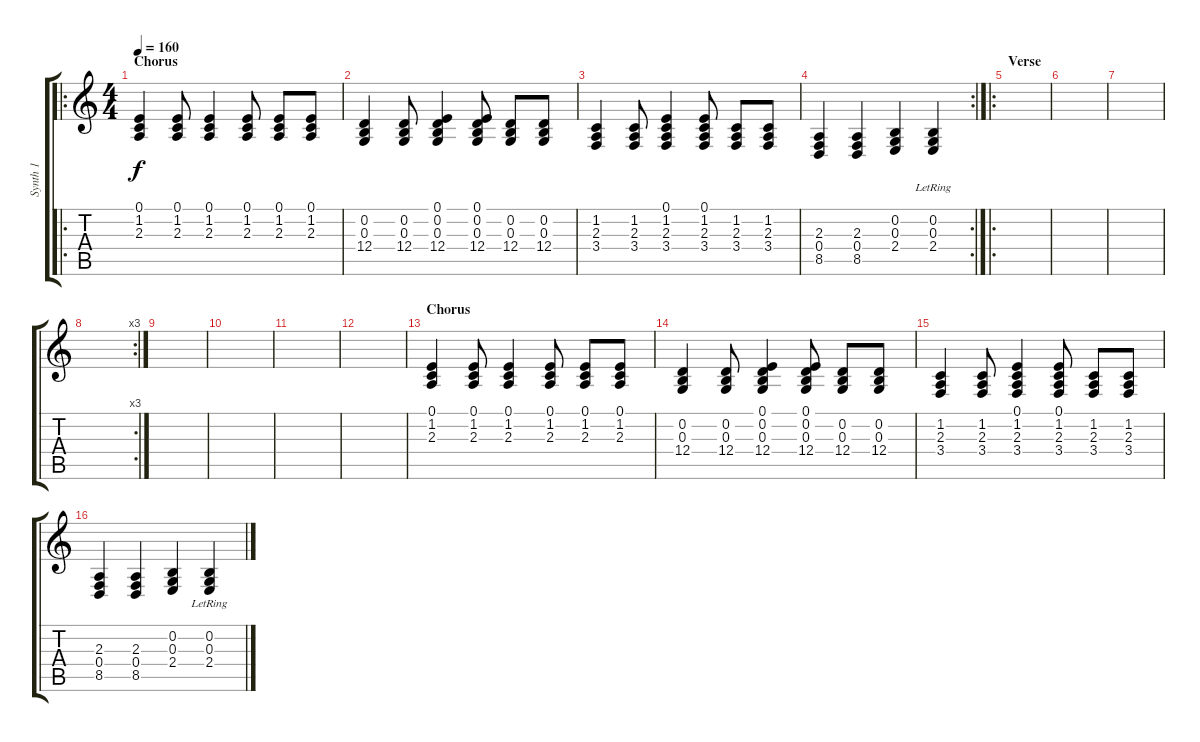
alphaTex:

\track ("Synth 1" "Synth 1") {instrument lead1square}
\staff {score tabs}
\tuning (E4 B3 G3 D3 A2 E2) {hide}
\ro
\ts (4 4)
\section ("" "Chorus")
\tempo 160
\clef g2
\ks c
(0.1 1.2 2.3).4{dy f} (0.1 1.2 2.3).8 (0.1 1.2 2.3).4 (0.1 1.2 2.3).8 (0.1 1.2 2.3).8 (0.1 1.2 2.3).8 |
(0.2 0.3 12.4).4 (0.2 0.3 12.4).8 (0.1 0.2 0.3 12.4).4 (0.1 0.2 0.3 12.4).8 (0.2 0.3 12.4).8 (0.2 0.3 12.4).8 |
(1.2 2.3 3.4).4 (1.2 2.3 3.4).8 (0.1 1.2 2.3 3.4).4 (0.1 1.2 2.3 3.4).8 (1.2 2.3 3.4).8 (1.2 2.3 3.4).8 |
\rc 2
(2.3 0.4 8.5).4 (2.3 0.4 8.5).4 (0.2 0.3 2.4).4 (0.2{lr} 0.3{lr} 2.4{lr}).4 |
\ro
\section ("" "Verse")
|
|
|
\rc 3
|
|
|
|
|
\section ("" "Chorus")
(0.1 1.2 2.3).4 (0.1 1.2 2.3).8 (0.1 1.2 2.3).4 (0.1 1.2 2.3).8 (0.1 1.2 2.3).8 (0.1 1.2 2.3).8 |
(0.2 0.3 12.4).4 (0.2 0.3 12.4).8 (0.1 0.2 0.3 12.4).4 (0.1 0.2 0.3 12.4).8 (0.2 0.3 12.4).8 (0.2 0.3 12.4).8 |
(1.2 2.3 3.4).4 (1.2 2.3 3.4).8 (0.1 1.2 2.3 3.4).4 (0.1 1.2 2.3 3.4).8 (1.2 2.3 3.4).8 (1.2 2.3 3.4).8 |
(2.3 0.4 8.5).4 (2.3 0.4 8.5).4 (0.2 0.3 2.4).4 (0.2{lr} 0.3{lr} 2.4{lr}).4
